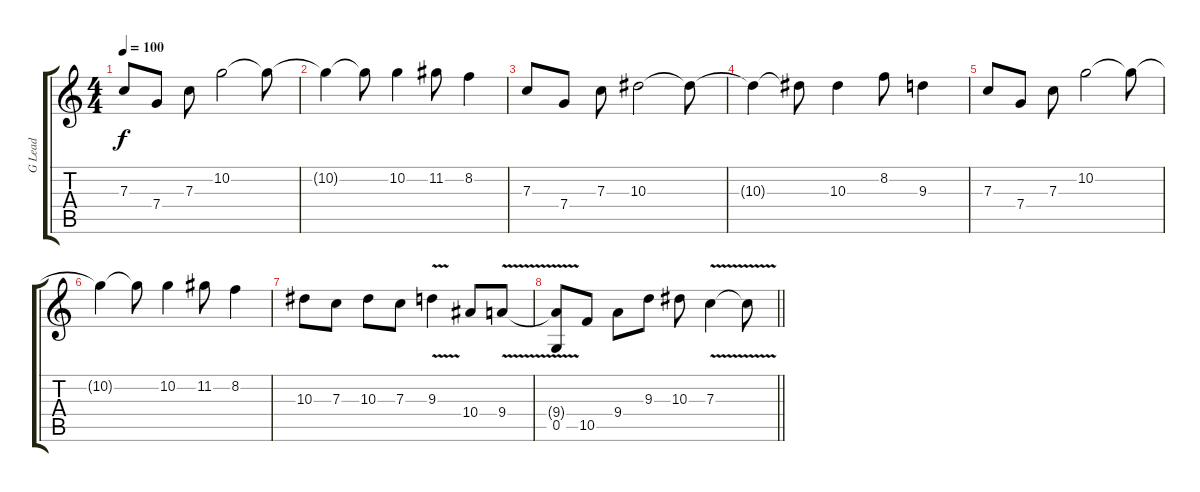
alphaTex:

\track ("G Lead" "G Lead") {instrument distortionguitar}
\staff {score tabs}
\tuning (D4 A3 F3 C3 G2 C2) {hide}
\ts (4 4)
\tempo 100
\clef g2
\ks c
7.3.8{dy f instrument distortionguitar} 7.4.8 7.3.8 10.2.2 10.2{t}.8 |
10.2{t}.4 10.2{t}.8 10.2.4 11.2.8 8.2.4 |
7.3.8 7.4.8 7.3.8 10.3.2 10.3{t}.8 |
10.3{t}.4 10.3{t}.8 10.3.4 8.2.8 9.3.4 |
7.3.8 7.4.8 7.3.8 10.2.2 10.2{t}.8 |
10.2{t}.4 10.2{t}.8 10.2.4 11.2.8 8.2.4 |
10.3.8 7.3.8 10.3.8 7.3.8 9.3{v}.4 10.4.8 9.4{v}.8 |
\barLineRight lightlight
(9.4{t} 0.5).8 10.5.8 9.4.8 9.3.8 10.3.8 7.3{v}.4 7.3{t}.8
